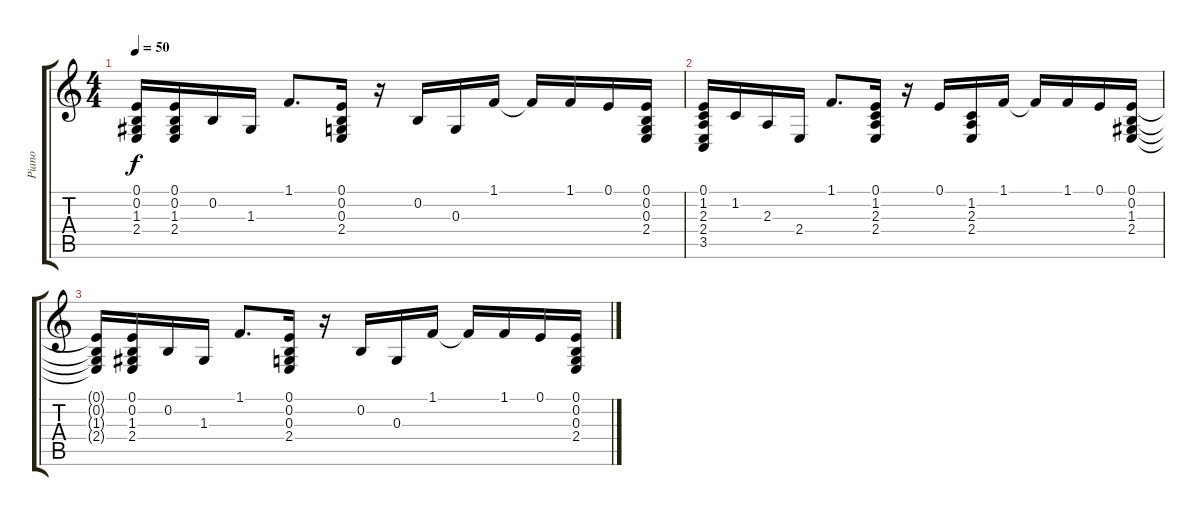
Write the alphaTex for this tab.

\track ("Piano" "Piano") {instrument electricgrandpiano}
\staff {score tabs}
\tuning (E4 B3 G3 D3 A2 E2) {hide}
\ts (4 4)
\tempo 50
\clef g2
\ks c
(0.1{t} 0.2{t} 1.3{t} 2.4{t}).16{dy f} (0.1 0.2 1.3 2.4).16 0.2.16 1.3.16 1.1.8{d} (0.1 0.2 0.3 2.4).16 r.16 0.2.16 0.3.16 1.1.16 1.1{t}.16 1.1.16 0.1.16 (0.1 0.2 0.3 2.4).16 |
(0.1 1.2 2.3 2.4 3.5).16 1.2.16 2.3.16 2.4.16 1.1.8{d} (0.1 1.2 2.3 2.4).16 r.16 0.1.16 (1.2 2.3 2.4).16 1.1.16 1.1{t}.16 1.1.16 0.1.16 (0.1 0.2 1.3 2.4).16 |
(0.1{t} 0.2{t} 1.3{t} 2.4{t}).16 (0.1 0.2 1.3 2.4).16 0.2.16 1.3.16 1.1.8{d} (0.1 0.2 0.3 2.4).16 r.16 0.2.16 0.3.16 1.1.16 1.1{t}.16 1.1.16 0.1.16 (0.1 0.2 0.3 2.4).16
